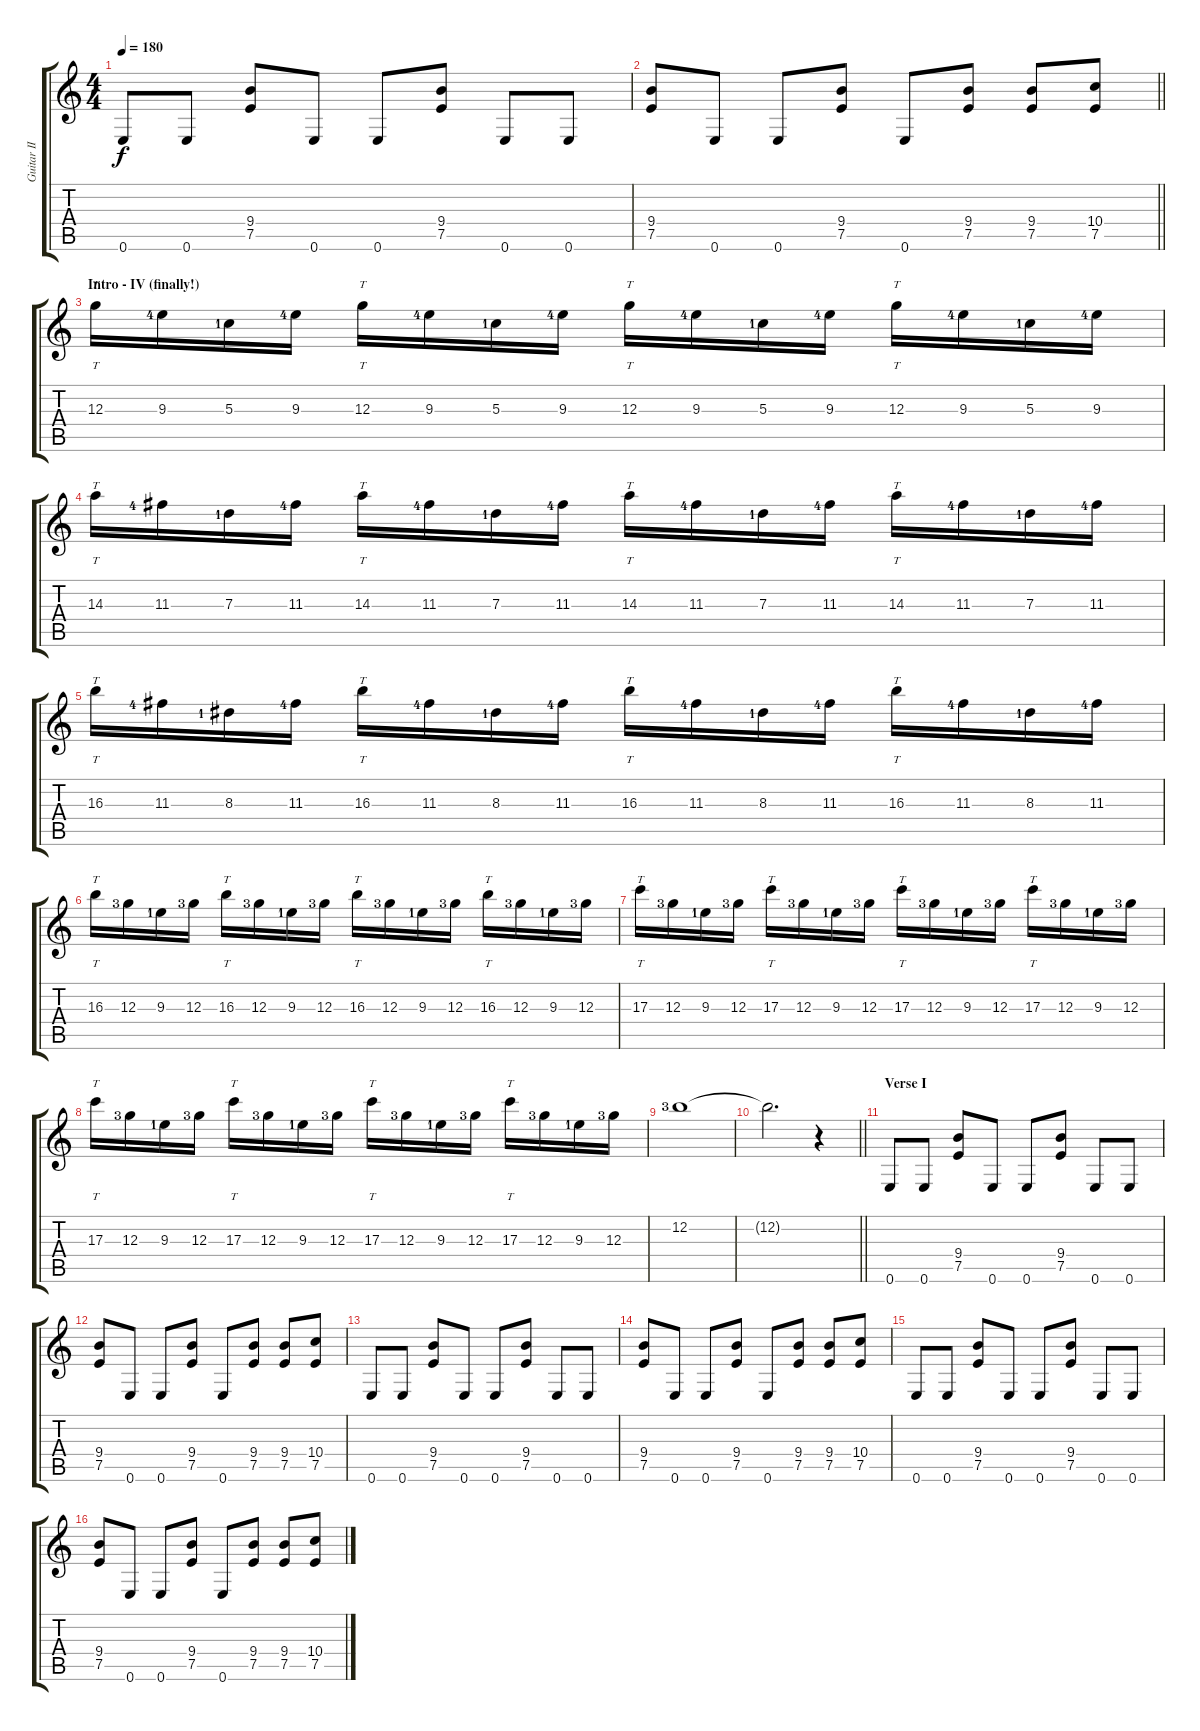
\track ("Guitar II" "Guitar II") {instrument overdrivenguitar}
\staff {score tabs}
\tuning (E4 B3 G3 D3 A2 E2) {hide}
\ts (4 4)
\tempo 180
\clef g2
\ks c
0.6.8{dy f} 0.6.8 (9.4 7.5).8 0.6.8 0.6.8 (9.4 7.5).8 0.6.8 0.6.8 |
\barLineRight lightlight
(9.4 7.5).8 0.6.8 0.6.8 (9.4 7.5).8 0.6.8 (9.4 7.5).8 (9.4 7.5).8 (10.4 7.5).8 |
\section ("" "Intro - IV (finally!)")
12.3.16{tt} 9.3{lf 5}.16 5.3{lf 2}.16 9.3{lf 5}.16 12.3.16{tt} 9.3{lf 5}.16 5.3{lf 2}.16 9.3{lf 5}.16 12.3.16{tt} 9.3{lf 5}.16 5.3{lf 2}.16 9.3{lf 5}.16 12.3.16{tt} 9.3{lf 5}.16 5.3{lf 2}.16 9.3{lf 5}.16 |
14.3.16{tt} 11.3{lf 5}.16 7.3{lf 2}.16 11.3{lf 5}.16 14.3.16{tt} 11.3{lf 5}.16 7.3{lf 2}.16 11.3{lf 5}.16 14.3.16{tt} 11.3{lf 5}.16 7.3{lf 2}.16 11.3{lf 5}.16 14.3.16{tt} 11.3{lf 5}.16 7.3{lf 2}.16 11.3{lf 5}.16 |
16.3.16{tt} 11.3{lf 5}.16 8.3{lf 2}.16 11.3{lf 5}.16 16.3.16{tt} 11.3{lf 5}.16 8.3{lf 2}.16 11.3{lf 5}.16 16.3.16{tt} 11.3{lf 5}.16 8.3{lf 2}.16 11.3{lf 5}.16 16.3.16{tt} 11.3{lf 5}.16 8.3{lf 2}.16 11.3{lf 5}.16 |
16.3.16{tt} 12.3{lf 4}.16 9.3{lf 2}.16 12.3{lf 4}.16 16.3.16{tt} 12.3{lf 4}.16 9.3{lf 2}.16 12.3{lf 4}.16 16.3.16{tt} 12.3{lf 4}.16 9.3{lf 2}.16 12.3{lf 4}.16 16.3.16{tt} 12.3{lf 4}.16 9.3{lf 2}.16 12.3{lf 4}.16 |
17.3.16{tt} 12.3{lf 4}.16 9.3{lf 2}.16 12.3{lf 4}.16 17.3.16{tt} 12.3{lf 4}.16 9.3{lf 2}.16 12.3{lf 4}.16 17.3.16{tt} 12.3{lf 4}.16 9.3{lf 2}.16 12.3{lf 4}.16 17.3.16{tt} 12.3{lf 4}.16 9.3{lf 2}.16 12.3{lf 4}.16 |
17.3.16{tt} 12.3{lf 4}.16 9.3{lf 2}.16 12.3{lf 4}.16 17.3.16{tt} 12.3{lf 4}.16 9.3{lf 2}.16 12.3{lf 4}.16 17.3.16{tt} 12.3{lf 4}.16 9.3{lf 2}.16 12.3{lf 4}.16 17.3.16{tt} 12.3{lf 4}.16 9.3{lf 2}.16 12.3{lf 4}.16 |
12.2{lf 4}.1 |
\barLineRight lightlight
12.2{t}.2{d} r.4 |
\section ("" "Verse I")
0.6.8 0.6.8 (9.4 7.5).8 0.6.8 0.6.8 (9.4 7.5).8 0.6.8 0.6.8 |
(9.4 7.5).8 0.6.8 0.6.8 (9.4 7.5).8 0.6.8 (9.4 7.5).8 (9.4 7.5).8 (10.4 7.5).8 |
0.6.8 0.6.8 (9.4 7.5).8 0.6.8 0.6.8 (9.4 7.5).8 0.6.8 0.6.8 |
(9.4 7.5).8 0.6.8 0.6.8 (9.4 7.5).8 0.6.8 (9.4 7.5).8 (9.4 7.5).8 (10.4 7.5).8 |
0.6.8 0.6.8 (9.4 7.5).8 0.6.8 0.6.8 (9.4 7.5).8 0.6.8 0.6.8 |
(9.4 7.5).8 0.6.8 0.6.8 (9.4 7.5).8 0.6.8 (9.4 7.5).8 (9.4 7.5).8 (10.4 7.5).8
